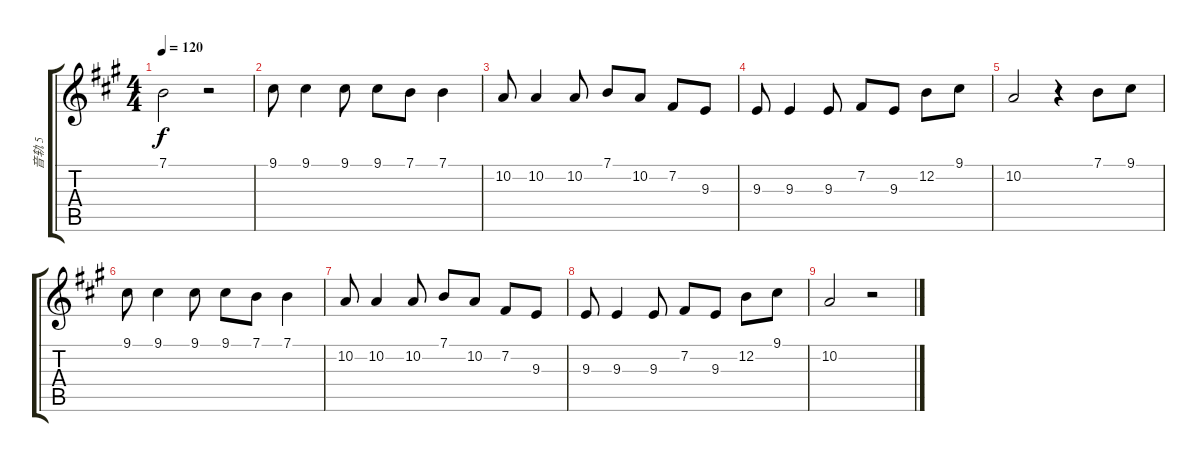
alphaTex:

\track ("音轨 5" "音轨 5") {instrument altosax}
\staff {score tabs}
\tuning (E4 B3 G3 D3 A2 E2) {hide}
\ts (4 4)
\tempo 120
\clef g2
\ks a
7.1.2{dy f} r.2 |
9.1.8 9.1.4 9.1.8 9.1.8 7.1.8 7.1.4 |
10.2.8 10.2.4 10.2.8 7.1.8 10.2.8 7.2.8 9.3.8 |
9.3.8 9.3.4 9.3.8 7.2.8 9.3.8 12.2.8 9.1.8 |
10.2.2 r.4 7.1.8 9.1.8 |
9.1.8 9.1.4 9.1.8 9.1.8 7.1.8 7.1.4 |
10.2.8 10.2.4 10.2.8 7.1.8 10.2.8 7.2.8 9.3.8 |
9.3.8 9.3.4 9.3.8 7.2.8 9.3.8 12.2.8 9.1.8 |
10.2.2 r.2
